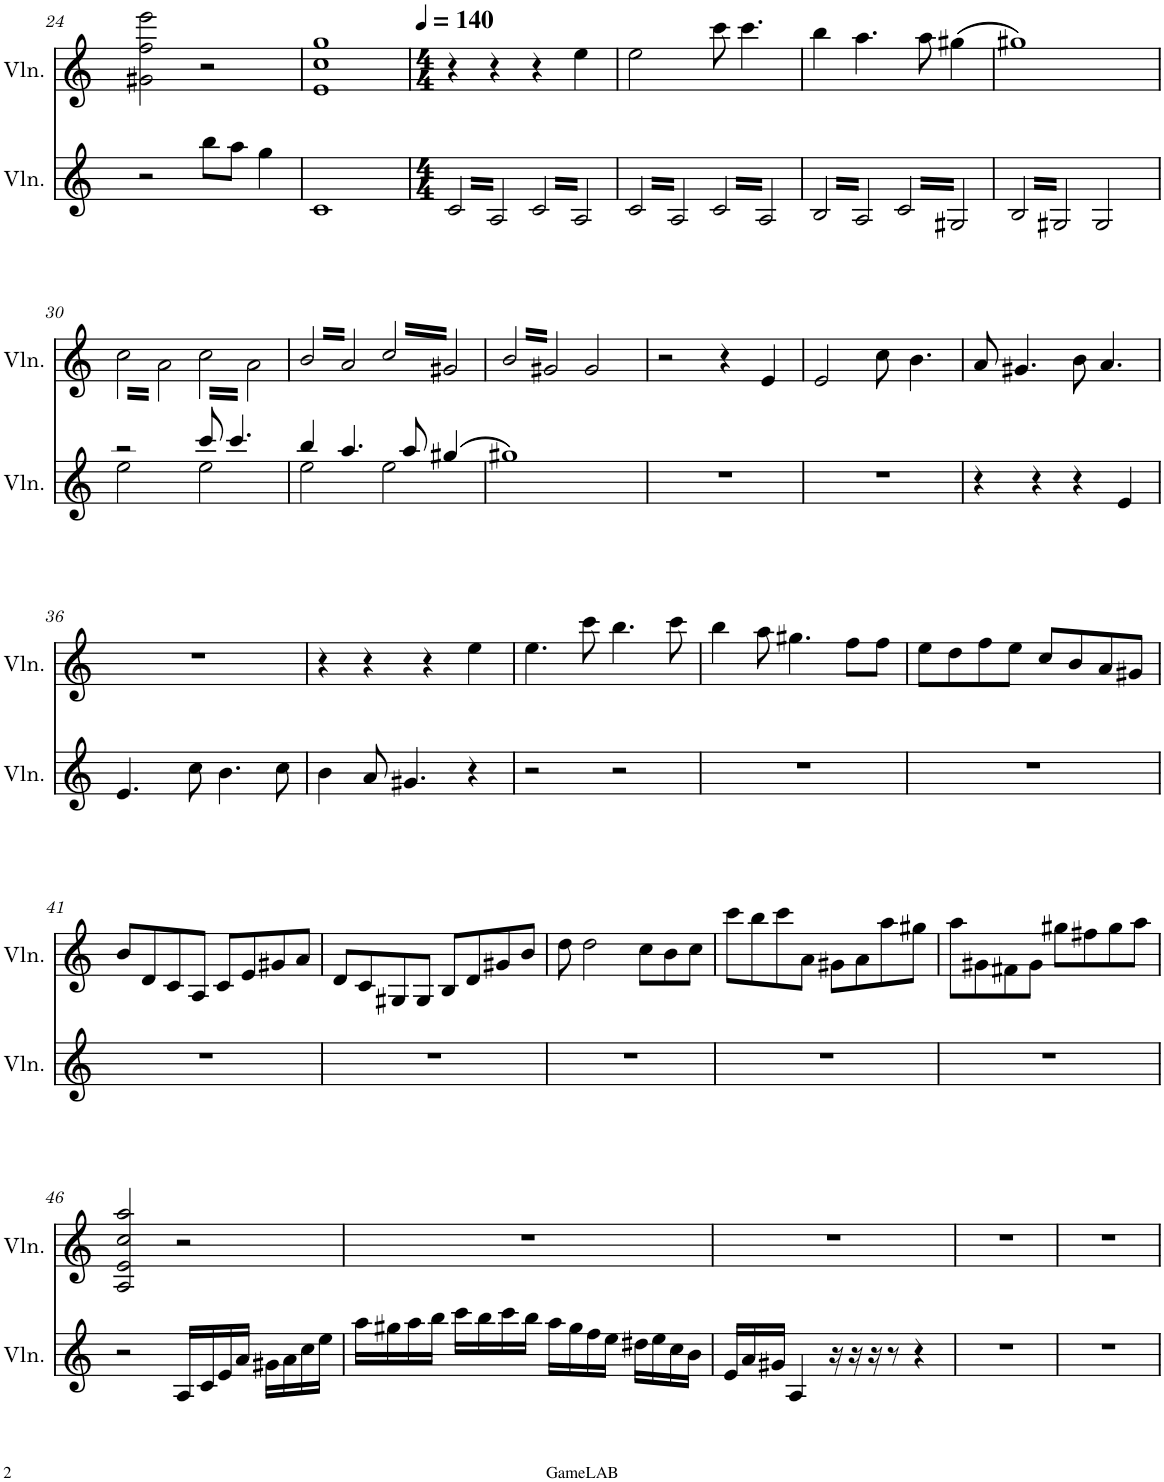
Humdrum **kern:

**kern	**kern
*part2	*part1
*staff2	*staff1
*I"Violin	*I"Violin
*I'Vln.	*I'Vln.
!!LO:PB:g=z
*clefG2	*clefG2
*k[]	*k[]
*M4/4	*M4/4
=24	=24
2r	2g#X\ 2ff\ 2eee\
8bb\L	2r
8aa\J	.
4gg\	.
=25	=25
1c	1e 1cc 1gg
=26	=26
*M4/4	*M4/4
*	*MM140
*tremolo	*
32c/LLL	4r
32A/	.
32c/	.
32A/	.
32c/	.
32A/	.
32c/	.
32A/	.
32c/	4r
32A/	.
32c/	.
32A/	.
32c/	.
32A/	.
32c/	.
32A/JJJ	.
32c/LLL	4r
32A/	.
32c/	.
32A/	.
32c/	.
32A/	.
32c/	.
32A/	.
32c/	4ee\
32A/	.
32c/	.
32A/	.
32c/	.
32A/	.
32c/	.
32A/JJJ	.
=27	=27
32c/LLL	2ee\
32A/	.
32c/	.
32A/	.
32c/	.
32A/	.
32c/	.
32A/	.
32c/	.
32A/	.
32c/	.
32A/	.
32c/	.
32A/	.
32c/	.
32A/JJJ	.
32c/LLL	8ccc\
32A/	.
32c/	.
32A/	.
32c/	4.ccc\
32A/	.
32c/	.
32A/	.
32c/	.
32A/	.
32c/	.
32A/	.
32c/	.
32A/	.
32c/	.
32A/JJJ	.
=28	=28
32B/LLL	4bb\
32A/	.
32B/	.
32A/	.
32B/	.
32A/	.
32B/	.
32A/	.
32B/	4.aa\
32A/	.
32B/	.
32A/	.
32B/	.
32A/	.
32B/	.
32A/JJJ	.
32c/LLL	.
32G#X/	.
32c/	.
32G#X/	.
32c/	8aa\
32G#X/	.
32c/	.
32G#X/	.
32c/	(4gg#X\
32G#X/	.
32c/	.
32G#X/	.
32c/	.
32G#X/	.
32c/	.
32G#X/JJJ	.
=29	=29
32B/LLL	1gg#X)
32G#X/	.
32B/	.
32G#X/	.
32B/	.
32G#X/	.
32B/	.
32G#X/	.
32B/	.
32G#X/	.
32B/	.
32G#X/	.
32B/	.
32G#X/	.
32B/	.
32G#X/JJJ	.
*Xtremolo	*
2G#/	.
.	.
.	.
.	.
.	.
.	.
.	.
.	.
!!LO:LB:g=z
=30	=30
*^	*
*	*	*tremolo
2r	2ee\	32cc\LLL
.	.	32a\
.	.	32cc\
.	.	32a\
.	.	32cc\
.	.	32a\
.	.	32cc\
.	.	32a\
.	.	32cc\
.	.	32a\
.	.	32cc\
.	.	32a\
.	.	32cc\
.	.	32a\
.	.	32cc\
.	.	32a\JJJ
8ccc/	2ee\	32cc\LLL
.	.	32a\
.	.	32cc\
.	.	32a\
4.ccc/	.	32cc\
.	.	32a\
.	.	32cc\
.	.	32a\
.	.	32cc\
.	.	32a\
.	.	32cc\
.	.	32a\
.	.	32cc\
.	.	32a\
.	.	32cc\
.	.	32a\JJJ
=31	=31	=31
4bb/	2ee\	32b/LLL
.	.	32a/
.	.	32b/
.	.	32a/
.	.	32b/
.	.	32a/
.	.	32b/
.	.	32a/
4.aa/	.	32b/
.	.	32a/
.	.	32b/
.	.	32a/
.	.	32b/
.	.	32a/
.	.	32b/
.	.	32a/JJJ
.	2ee\	32cc/LLL
.	.	32g#X/
.	.	32cc/
.	.	32g#X/
8aa/	.	32cc/
.	.	32g#X/
.	.	32cc/
.	.	32g#X/
(4gg#X/	.	32cc/
.	.	32g#X/
.	.	32cc/
.	.	32g#X/
.	.	32cc/
.	.	32g#X/
.	.	32cc/
.	.	32g#X/JJJ
*v	*v	*
=32	=32
1gg#X)	32b/LLL
.	32g#X/
.	32b/
.	32g#X/
.	32b/
.	32g#X/
.	32b/
.	32g#X/
.	32b/
.	32g#X/
.	32b/
.	32g#X/
.	32b/
.	32g#X/
.	32b/
.	32g#X/JJJ
*	*Xtremolo
.	2g#/
.	.
.	.
.	.
.	.
.	.
.	.
.	.
=33	=33
1r	2r
.	4r
.	4e/
=34	=34
1r	2e/
.	8cc\
.	4.b\
=35	=35
4r	8a/
.	4.g#X/
4r	.
4r	8b\
.	4.a/
4e/	.
!!LO:LB:g=z
=36	=36
4.e/	1r
8cc\	.
4.b\	.
8cc\	.
=37	=37
4b\	4r
8a/	4r
4.g#X/	.
.	4r
4r	4ee\
=38	=38
2r	4.ee\
.	8ccc\
2r	4.bb\
.	8ccc\
=39	=39
1r	4bb\
.	8aa\
.	4.gg#X\
.	8ff\L
.	8ff\J
=40	=40
1r	8ee\L
.	8dd\
.	8ff\
.	8ee\J
.	8cc/L
.	8b/
.	8a/
.	8g#X/J
!!LO:LB:g=z
=41	=41
1r	8b/L
.	8d/
.	8c/
.	8A/J
.	8c/L
.	8e/
.	8g#X/
.	8a/J
=42	=42
1r	8d/L
.	8c/
.	8G#X/
.	8G#/J
.	8B/L
.	8d/
.	8g#X/
.	8b/J
=43	=43
1r	8dd\
.	2dd\
.	8cc\L
.	8b\
.	8cc\J
=44	=44
1r	8ccc\L
.	8bb\
.	8ccc\
.	8a\J
.	8g#X\L
.	8a\
.	8aa\
.	8gg#X\J
=45	=45
1r	8aa\L
.	8g#X\
.	8f#X\
.	8g#\J
.	8gg#X\L
.	8ff#X\
.	8gg#\
.	8aa\J
!!LO:LB:g=z
=46	=46
2r	2A/ 2e/ 2cc/ 2aa/
16A/LL	2r
16c/	.
16e/	.
16a/JJ	.
16g#X\LL	.
16a\	.
16cc\	.
16ee\JJ	.
=47	=47
16aa\LL	1r
16gg#X\	.
16aa\	.
16bb\JJ	.
16ccc\LL	.
16bb\	.
16ccc\	.
16bb\JJ	.
16aa\LL	.
16gg#\	.
16ff\	.
16ee\JJ	.
16dd#X\LL	.
16ee\	.
16cc\	.
16b\JJ	.
=48	=48
16e/LL	1r
16a/	.
16g#X/JJ	.
4A/	.
16r	.
16r	.
16r	.
8r	.
4r	.
=49	=49
1r	1r
=50	=50
1r	1r
=	=
*-	*-
